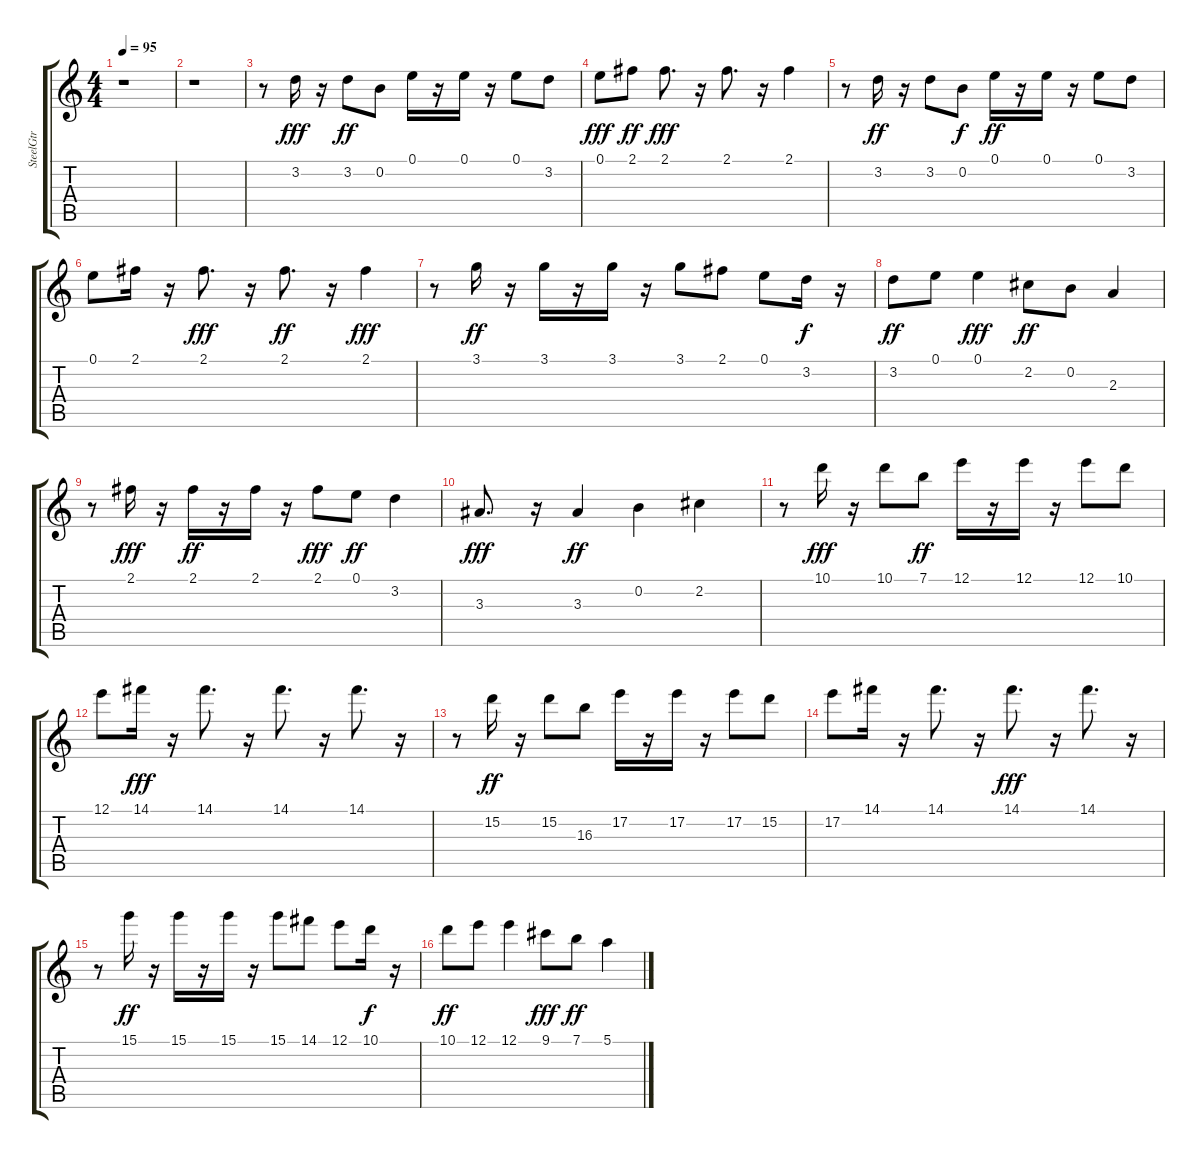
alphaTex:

\track ("SteelGtr" "SteelGtr") {instrument acousticguitarsteel}
\staff {score tabs}
\tuning (E4 B3 G3 D3 A2 E2) {hide}
\ts (4 4)
\tempo 95
\clef g2
\ks c
r.1{dy fff} |
r.1 |
r.8 3.2.16 r.16 3.2.8{dy ff} 0.2.8 0.1.16 r.16 0.1.16 r.16 0.1.8 3.2.8 |
0.1.8{dy fff} 2.1.8{dy ff} 2.1.8{d dy fff} r.16 2.1.8{d} r.16 2.1.4 |
r.8 3.2.16{dy ff} r.16 3.2.8 0.2.8{dy f} 0.1.16{dy ff} r.16 0.1.16 r.16 0.1.8 3.2.8 |
0.1.8 2.1.16 r.16 2.1.8{d dy fff} r.16 2.1.8{d dy ff} r.16 2.1.4{dy fff} |
r.8 3.1.16{dy ff} r.16 3.1.16 r.16 3.1.16 r.16 3.1.8 2.1.8 0.1.8 3.2.16{dy f} r.16 |
3.2.8{dy ff} 0.1.8 0.1.4{dy fff} 2.2.8{dy ff} 0.2.8 2.3.4 |
r.8 2.1.16{dy fff} r.16 2.1.16{dy ff} r.16 2.1.16 r.16 2.1.8{dy fff} 0.1.8{dy ff} 3.2.4 |
3.3.8{d dy fff} r.16 3.3.4{dy ff} 0.2.4 2.2.4 |
r.8 10.1.16{dy fff} r.16 10.1.8 7.1.8{dy ff} 12.1.16 r.16 12.1.16 r.16 12.1.8 10.1.8 |
12.1.8 14.1.16{dy fff} r.16 14.1.8{d} r.16 14.1.8{d} r.16 14.1.8{d} r.16 |
r.8 15.2.16{dy ff} r.16 15.2.8 16.3.8 17.2.16 r.16 17.2.16 r.16 17.2.8 15.2.8 |
17.2.8 14.1.16 r.16 14.1.8{d} r.16 14.1.8{d dy fff} r.16 14.1.8{d} r.16 |
r.8 15.1.16{dy ff} r.16 15.1.16 r.16 15.1.16 r.16 15.1.8 14.1.8 12.1.8 10.1.16{dy f} r.16 |
10.1.8{dy ff} 12.1.8 12.1.4 9.1.8{dy fff} 7.1.8{dy ff} 5.1.4
